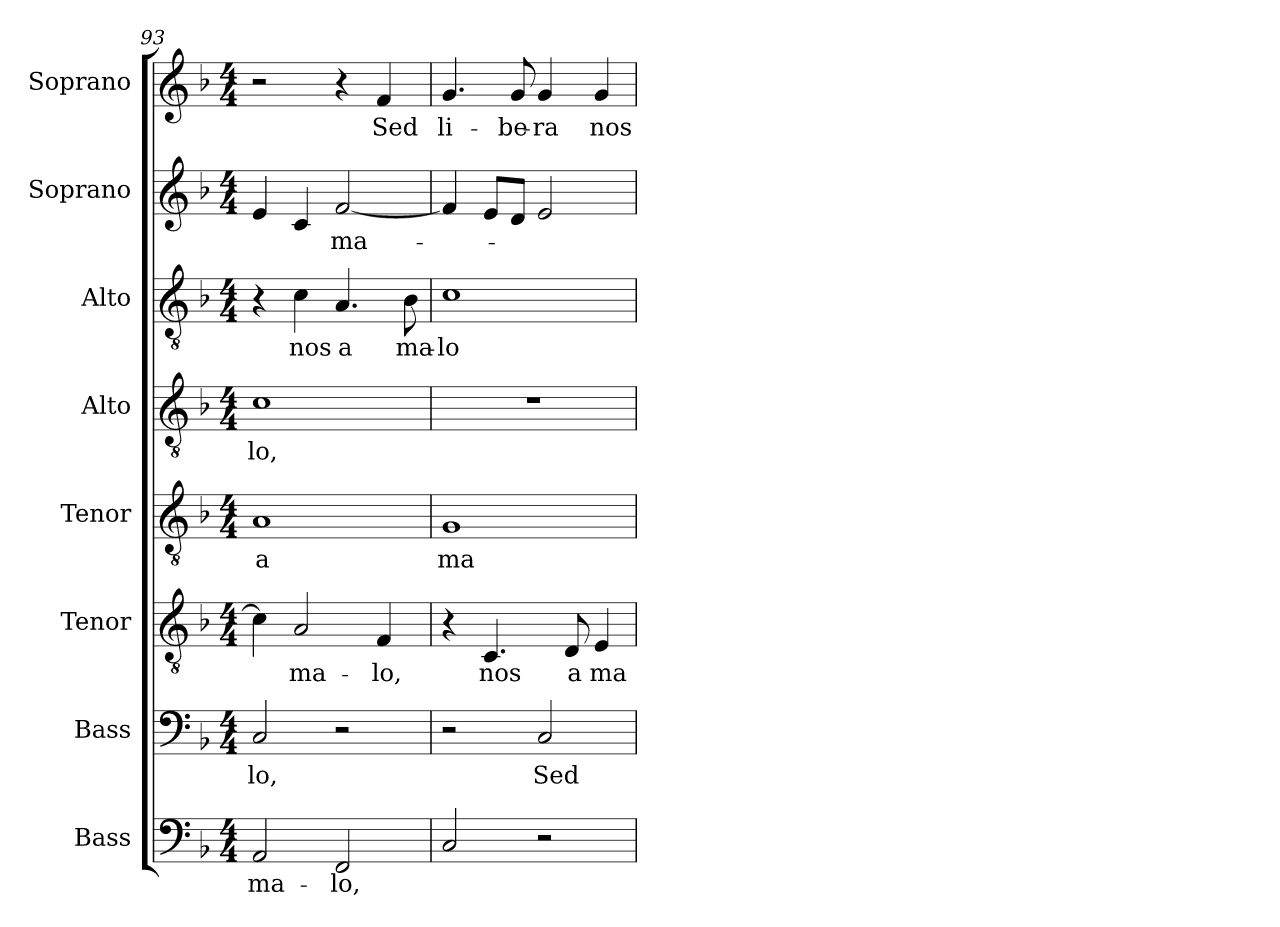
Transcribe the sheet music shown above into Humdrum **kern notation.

**kern	**text	**kern	**text	**kern	**text	**kern	**text	**kern	**text	**kern	**text	**kern	**text	**kern	**text
*part8	*part8	*part7	*part7	*part6	*part6	*part5	*part5	*part4	*part4	*part3	*part3	*part2	*part2	*part1	*part1
*staff8	*staff8	*staff7	*staff7	*staff6	*staff6	*staff5	*staff5	*staff4	*staff4	*staff3	*staff3	*staff2	*staff2	*staff1	*staff1
*I"Bass	*	*I"Bass	*	*I"Tenor	*	*I"Tenor	*	*I"Alto	*	*I"Alto	*	*I"Soprano	*	*I"Soprano	*
*I'B.	*	*I'B.	*	*I'T.	*	*I'T.	*	*I'A.	*	*I'A.	*	*I'S.	*	*I'S.	*
!!LO:PB:g=z
*clefF4	*	*clefF4	*	*clefGv2	*	*clefGv2	*	*clefGv2	*	*clefGv2	*	*clefG2	*	*clefG2	*
*	*	*	*	*ITrd7c12	*	*ITrd7c12	*	*ITrd7c12	*	*ITrd7c12	*	*	*	*	*
*k[b-]	*	*k[b-]	*	*k[b-]	*	*k[b-]	*	*k[b-]	*	*k[b-]	*	*k[b-]	*	*k[b-]	*
*F:	*	*F:	*	*F:	*	*F:	*	*F:	*	*F:	*	*F:	*	*F:	*
*M4/4	*	*M4/4	*	*M4/4	*	*M4/4	*	*M4/4	*	*M4/4	*	*M4/4	*	*M4/4	*
=93	=93	=93	=93	=93	=93	=93	=93	=93	=93	=93	=93	=93	=93	=93	=93
!	!LO:LY:b:color=#000000	!	!	!	!	!	!	!	!	!	!	!	!	!	!
!	!	!	!LO:LY:b:color=#000000	!	!	!	!	!	!	!	!	!	!	!	!
!	!	!	!	!	!	!	!LO:LY:b:color=#000000	!	!	!	!	!	!	!	!
!	!	!	!	!	!	!	!	!	!LO:LY:b:color=#000000	!	!	!	!	!	!
2AAi/	ma-	2Ci/	-lo,	4Ci\]	.	1AAi	a	1Ci	-lo,	4r	.	4ei/	.	2r	.
!	!	!	!	!	!LO:LY:b:color=#000000	!	!	!	!	!	!	!	!	!	!
!	!	!	!	!	!	!	!	!	!	!	!LO:LY:b:color=#000000	!	!	!	!
.	.	.	.	2AAi/	ma-	.	.	.	.	4Ci\	nos	4ci/	.	.	.
!	!LO:LY:b:color=#000000	!	!	!	!	!	!	!	!	!	!	!	!	!	!
!	!	!	!	!	!	!	!	!	!	!	!LO:LY:b:color=#000000	!	!	!	!
!	!	!	!	!	!	!	!	!	!	!	!	!	!LO:LY:b:color=#000000	!	!
2FFi/	-lo,	2r	.	.	.	.	.	.	.	4.AAi/	a	[2fi/	ma-	4r	.
!	!	!	!	!	!LO:LY:b:color=#000000	!	!	!	!	!	!	!	!	!	!
!	!	!	!	!	!	!	!	!	!	!	!	!	!	!	!LO:LY:b:color=#000000
.	.	.	.	4FFi/	-lo,	.	.	.	.	.	.	.	.	4fi/	Sed
!	!	!	!	!	!	!	!	!	!	!	!LO:LY:b:color=#000000	!	!	!	!
.	.	.	.	.	.	.	.	.	.	8BB-i\	ma-	.	.	.	.
=94	=94	=94	=94	=94	=94	=94	=94	=94	=94	=94	=94	=94	=94	=94	=94
!	!	!	!	!	!	!	!LO:LY:b:color=#000000	!	!	!	!	!	!	!	!
!	!	!	!	!	!	!	!	!	!	!	!LO:LY:b:color=#000000	!	!	!	!
!	!	!	!	!	!	!	!	!	!	!	!	!	!	!	!LO:LY:b:color=#000000
2Ci/	.	2r	.	4r	.	1GGi	ma-	1r	.	1Ci	-lo	4fi/]	.	4.gi/	li-
!	!	!	!	!	!LO:LY:b:color=#000000	!	!	!	!	!	!	!	!	!	!
.	.	.	.	4.CCi/	nos	.	.	.	.	.	.	8ei/L	.	.	.
!	!	!	!	!	!	!	!	!	!	!	!	!	!	!	!LO:LY:b:color=#000000
.	.	.	.	.	.	.	.	.	.	.	.	8di/J	.	8gi/	-be-
!	!	!	!LO:LY:b:color=#000000	!	!	!	!	!	!	!	!	!	!	!	!
!	!	!	!	!	!	!	!	!	!	!	!	!	!	!	!LO:LY:b:color=#000000
2r	.	2Ci/	Sed	.	.	.	.	.	.	.	.	2ei/	.	4gi/	-ra
!	!	!	!	!	!LO:LY:b:color=#000000	!	!	!	!	!	!	!	!	!	!
.	.	.	.	8DDi/	a	.	.	.	.	.	.	.	.	.	.
!	!	!	!	!	!LO:LY:b:color=#000000	!	!	!	!	!	!	!	!	!	!
!	!	!	!	!	!	!	!	!	!	!	!	!	!	!	!LO:LY:b:color=#000000
.	.	.	.	4EEi/	ma-	.	.	.	.	.	.	.	.	4gi/	nos
=	=	=	=	=	=	=	=	=	=	=	=	=	=	=	=
*-	*-	*-	*-	*-	*-	*-	*-	*-	*-	*-	*-	*-	*-	*-	*-
